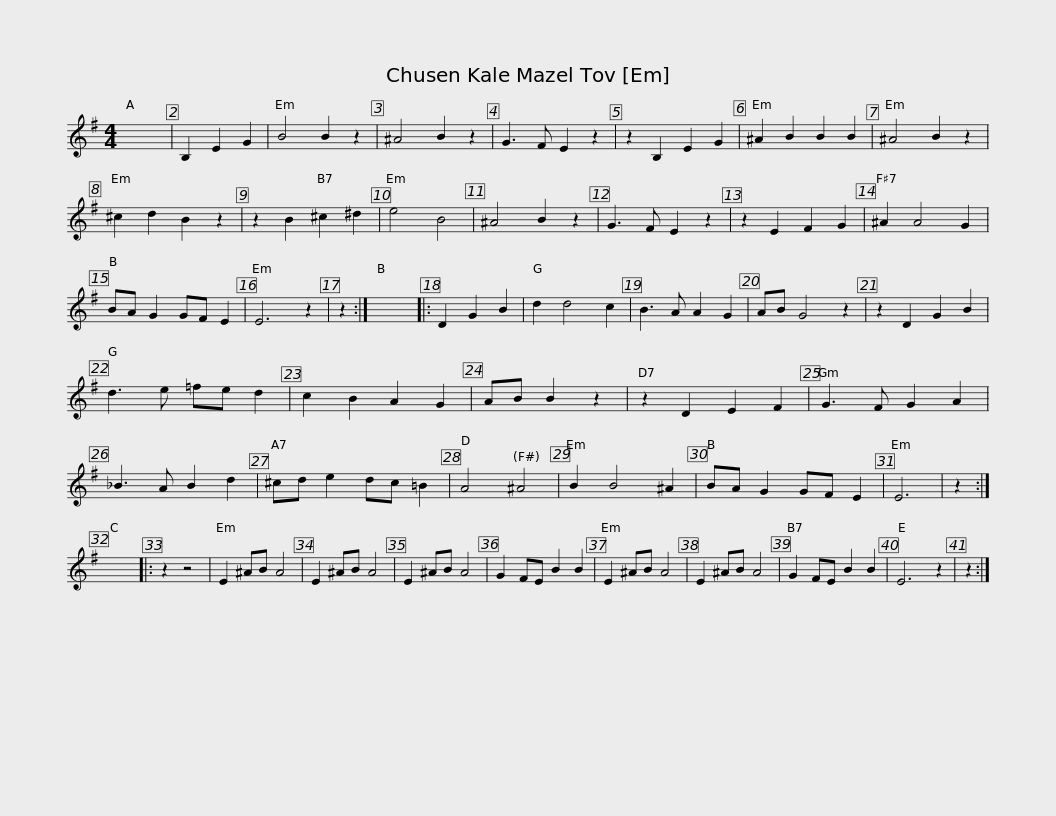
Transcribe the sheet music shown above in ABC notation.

X:1
L:1/8
M:4/4
I:linebreak $
K:Emin
V:1 treble
V:1
 x8 | B,2 E2 G2 | B4 B2 z2 | ^A4 B2 z2 | G3 F E2 z2 | %5
 z2 B,2 E2 G2 | ^A2 B2 B2 B2 | ^A4 B2 z2 | ^c2 d2 B2 z2 | z2 B2 ^c2 ^d2 | %10
 e4 B4 |$ ^A4 B2 z2 | G3 F E2 z2 | z2 E2 F2 G2 | ^A2 A4 G2 | %15
 BA G2 GF E2 | E6 z2 | z2 :| x8 |: D2 G2 B2 | %20
 d2 d4 c2 | B3 A A2 G2 |$ AB G4 z2 | z2 D2 G2 B2 | d3 e =fe d2 | %25
 c2 B2 A2 G2 | AB B2 z2 | z2 D2 E2 F2 | G3 F G2 A2 | _B3 A B2 d2 |$ %30
 ^cd e2 dc =B2 | A4 ^A4 | B2 B4 ^A2 | BA G2 GF E2 | E6 | %35
 z2 :| x8 |: z2 z4 | E2 ^AB A4 | E2 ^AB A4 |$ %40
 E2 ^AB A4 | G2 FE B2 B2 | E2 ^AB A4 | E2 ^AB A4 | G2 FE B2 B2 | %45
 E6 z2 | z2 :| %47
